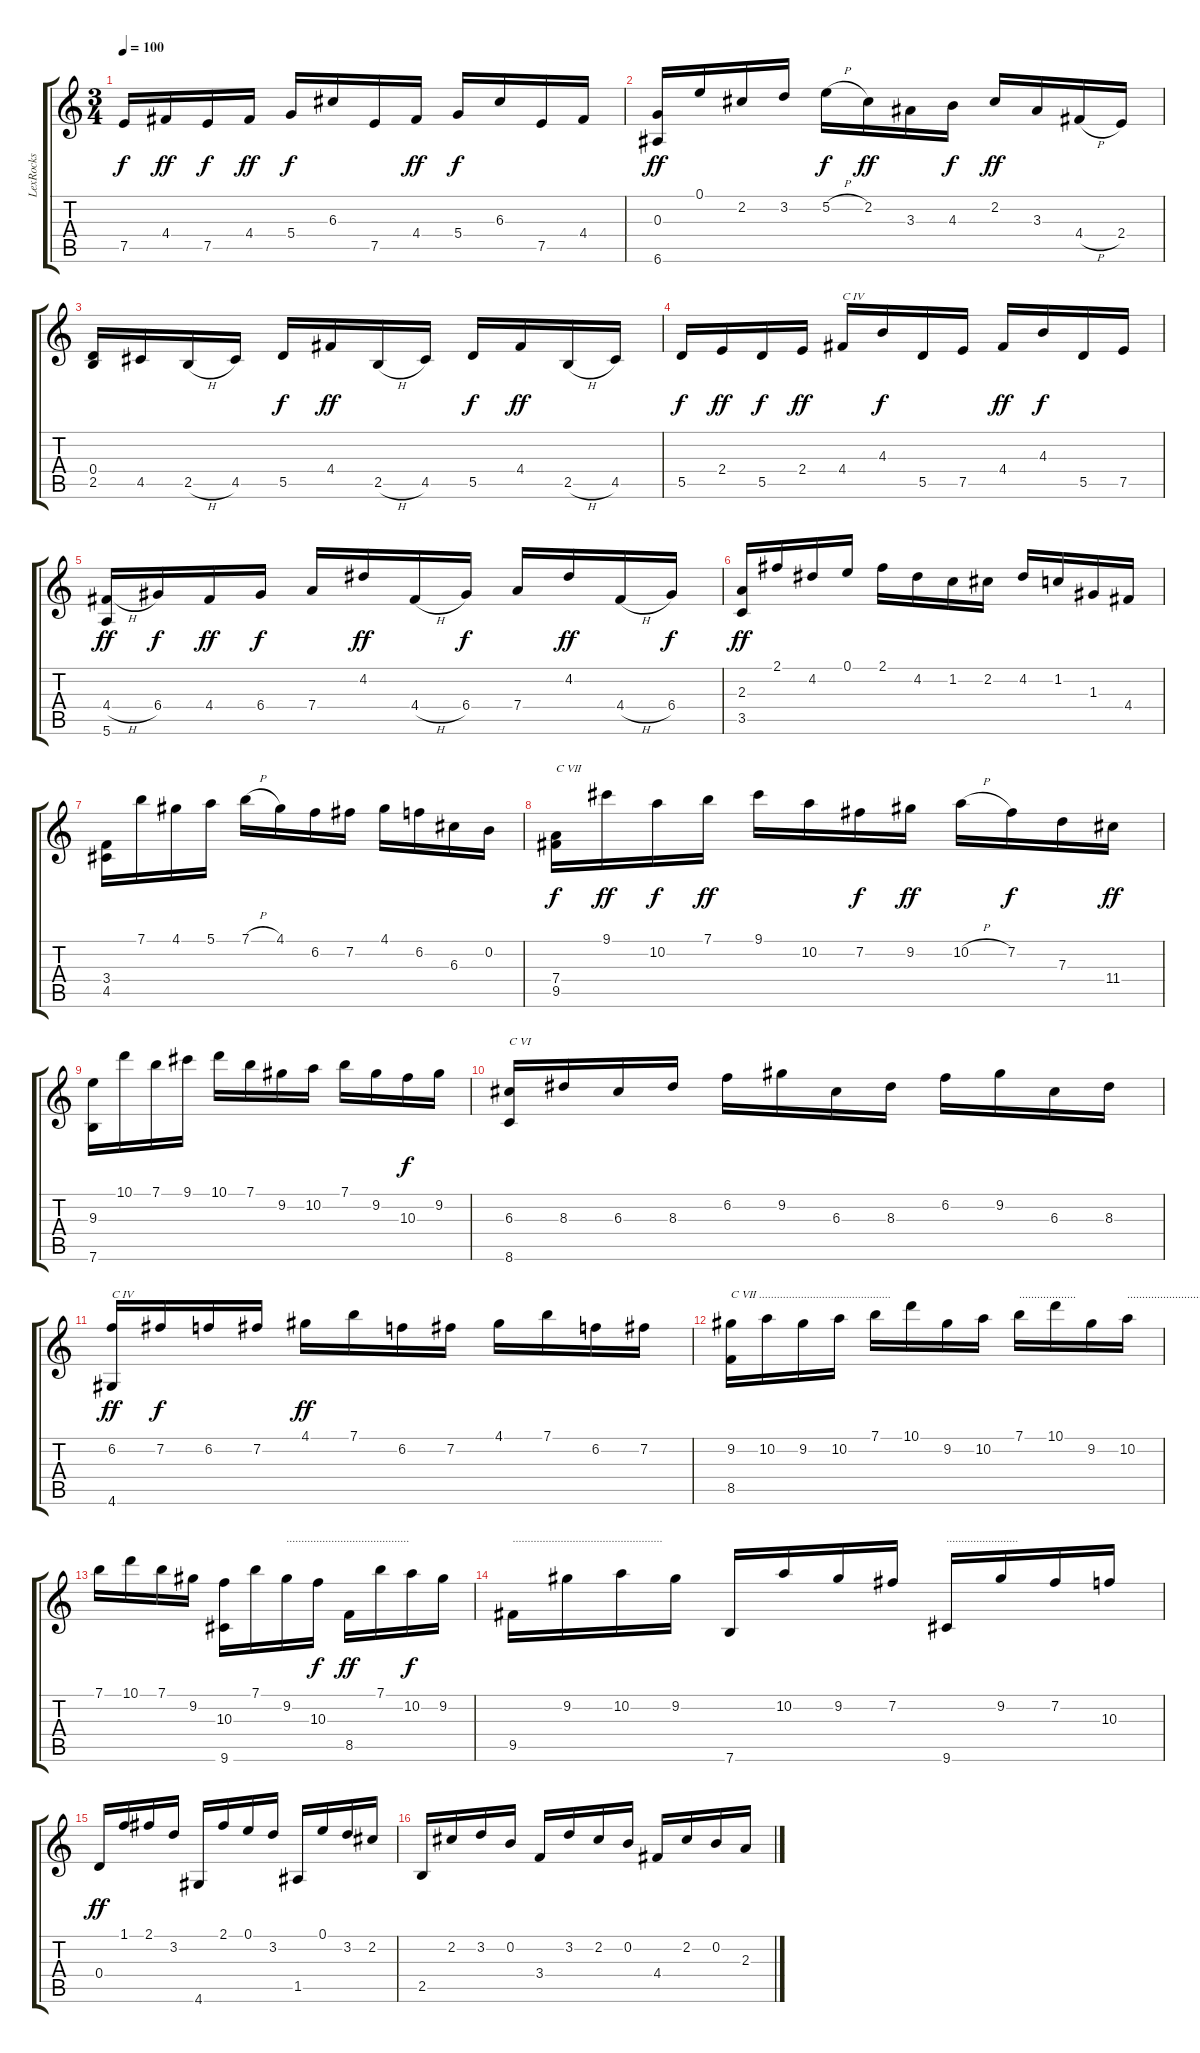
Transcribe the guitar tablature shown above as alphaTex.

\track ("LexRocks" "LexRocks") {instrument acousticguitarnylon}
\staff {score tabs}
\tuning (E4 B3 G3 D3 A2 E2) {hide}
\ts (3 4)
\tempo 100
\clef g2
\ks c
7.5.16{dy f} 4.4.16{dy ff} 7.5.16{dy f} 4.4.16{dy ff} 5.4.16{dy f} 6.3.16 7.5.16 4.4.16{dy ff} 5.4.16{dy f} 6.3.16 7.5.16 4.4.16 |
(0.3 6.6).16{dy ff} 0.1.16 2.2.16 3.2.16 5.2{h}.16{dy f} 2.2.16{dy ff} 3.3.16 4.3.16{dy f} 2.2.16{dy ff} 3.3.16 4.4{h}.16 2.4.16 |
(0.4 2.5).16 4.5.16 2.5{h}.16 4.5.16 5.5.16{dy f} 4.4.16{dy ff} 2.5{h}.16 4.5.16 5.5.16{dy f} 4.4.16{dy ff} 2.5{h}.16 4.5.16 |
5.5.16{dy f} 2.4.16{dy ff} 5.5.16{dy f} 2.4.16{dy ff} 4.4.16{txt "C IV"} 4.3.16{dy f} 5.5.16 7.5.16 4.4.16{dy ff} 4.3.16{dy f} 5.5.16 7.5.16 |
(4.4{h} 5.6).16{dy ff} 6.4.16{dy f} 4.4.16{dy ff} 6.4.16{dy f} 7.4.16 4.2.16{dy ff} 4.4{h}.16 6.4.16{dy f} 7.4.16 4.2.16{dy ff} 4.4{h}.16 6.4.16{dy f} |
(2.3 3.5).16{dy ff} 2.1.16 4.2.16 0.1.16 2.1.16 4.2.16 1.2.16 2.2.16 4.2.16 1.2.16 1.3.16 4.4.16 |
(3.4 4.5).16 7.1.16 4.1.16 5.1.16 7.1{h}.16 4.1.16 6.2.16 7.2.16 4.1.16 6.2.16 6.3.16 0.2.16 |
(7.4 9.5).16{txt "C VII" dy f} 9.1.16{dy ff} 10.2.16{dy f} 7.1.16{dy ff} 9.1.16 10.2.16 7.2.16{dy f} 9.2.16{dy ff} 10.2{h}.16 7.2.16{dy f} 7.3.16 11.4.16{dy ff} |
(9.3 7.6).16 10.1.16 7.1.16 9.1.16 10.1.16 7.1.16 9.2.16 10.2.16 7.1.16 9.2.16 10.3.16{dy f} 9.2.16 |
(6.3 8.6).16{txt "C VI"} 8.3.16 6.3.16 8.3.16 6.2.16 9.2.16 6.3.16 8.3.16 6.2.16 9.2.16 6.3.16 8.3.16 |
(6.2 4.6).16{txt "C IV" dy ff} 7.2.16{dy f} 6.2.16 7.2.16 4.1.16{dy ff} 7.1.16 6.2.16 7.2.16 4.1.16 7.1.16 6.2.16 7.2.16 |
(9.2 8.5).16{txt "C VII ............................................"} 10.2.16 9.2.16 10.2.16 7.1.16 10.1.16 9.2.16 10.2.16 7.1.16{txt "..................."} 10.1.16 9.2.16 10.2.16{txt ".................................................."} |
7.1.16 10.1.16 7.1.16 9.2.16 (10.3 9.6).16 7.1.16 9.2.16{txt "........................................."} 10.3.16{dy f} 8.5.16{dy ff} 7.1.16 10.2.16{dy f} 9.2.16 |
9.5.16{txt ".................................................."} 9.2.16 10.2.16 9.2.16 7.6.16 10.2.16 9.2.16 7.2.16 9.6.16{txt "........................"} 9.2.16 7.2.16 10.3.16 |
0.4.16{dy ff} 1.1.16 2.1.16 3.2.16 4.6.16 2.1.16 0.1.16 3.2.16 1.5.16 0.1.16 3.2.16 2.2.16 |
2.5.16 2.2.16 3.2.16 0.2.16 3.4.16 3.2.16 2.2.16 0.2.16 4.4.16 2.2.16 0.2.16 2.3.16
